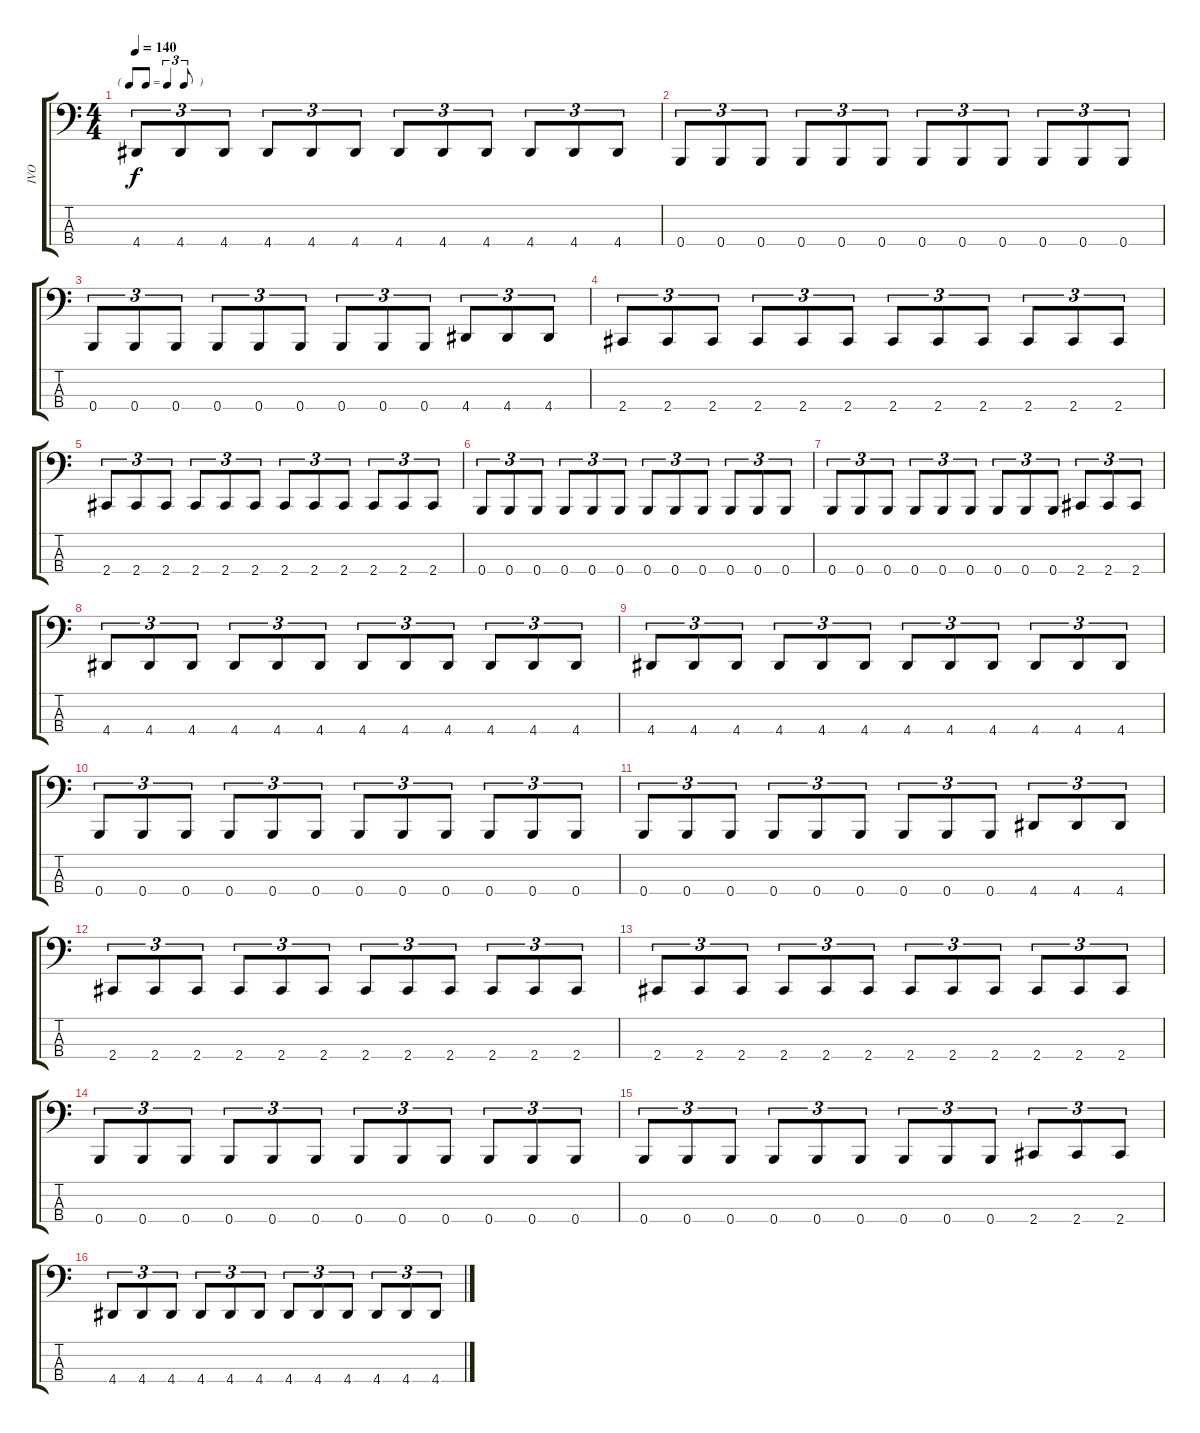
\track ("IVO" "IVO") {instrument electricbasspick}
\staff {score tabs}
\tuning (E2 B1 Gb1 B0) {hide}
\ts (4 4)
\tf triplet8th
\tempo 140
\clef f4
\ks c
4.4.8{tu (3 2) dy f} 4.4.8{tu (3 2)} 4.4.8{tu (3 2)} 4.4.8{tu (3 2)} 4.4.8{tu (3 2)} 4.4.8{tu (3 2)} 4.4.8{tu (3 2)} 4.4.8{tu (3 2)} 4.4.8{tu (3 2)} 4.4.8{tu (3 2)} 4.4.8{tu (3 2)} 4.4.8{tu (3 2)} |
0.4.8{tu (3 2)} 0.4.8{tu (3 2)} 0.4.8{tu (3 2)} 0.4.8{tu (3 2)} 0.4.8{tu (3 2)} 0.4.8{tu (3 2)} 0.4.8{tu (3 2)} 0.4.8{tu (3 2)} 0.4.8{tu (3 2)} 0.4.8{tu (3 2)} 0.4.8{tu (3 2)} 0.4.8{tu (3 2)} |
0.4.8{tu (3 2)} 0.4.8{tu (3 2)} 0.4.8{tu (3 2)} 0.4.8{tu (3 2)} 0.4.8{tu (3 2)} 0.4.8{tu (3 2)} 0.4.8{tu (3 2)} 0.4.8{tu (3 2)} 0.4.8{tu (3 2)} 4.4.8{tu (3 2)} 4.4.8{tu (3 2)} 4.4.8{tu (3 2)} |
2.4.8{tu (3 2)} 2.4.8{tu (3 2)} 2.4.8{tu (3 2)} 2.4.8{tu (3 2)} 2.4.8{tu (3 2)} 2.4.8{tu (3 2)} 2.4.8{tu (3 2)} 2.4.8{tu (3 2)} 2.4.8{tu (3 2)} 2.4.8{tu (3 2)} 2.4.8{tu (3 2)} 2.4.8{tu (3 2)} |
2.4.8{tu (3 2)} 2.4.8{tu (3 2)} 2.4.8{tu (3 2)} 2.4.8{tu (3 2)} 2.4.8{tu (3 2)} 2.4.8{tu (3 2)} 2.4.8{tu (3 2)} 2.4.8{tu (3 2)} 2.4.8{tu (3 2)} 2.4.8{tu (3 2)} 2.4.8{tu (3 2)} 2.4.8{tu (3 2)} |
0.4.8{tu (3 2)} 0.4.8{tu (3 2)} 0.4.8{tu (3 2)} 0.4.8{tu (3 2)} 0.4.8{tu (3 2)} 0.4.8{tu (3 2)} 0.4.8{tu (3 2)} 0.4.8{tu (3 2)} 0.4.8{tu (3 2)} 0.4.8{tu (3 2)} 0.4.8{tu (3 2)} 0.4.8{tu (3 2)} |
0.4.8{tu (3 2)} 0.4.8{tu (3 2)} 0.4.8{tu (3 2)} 0.4.8{tu (3 2)} 0.4.8{tu (3 2)} 0.4.8{tu (3 2)} 0.4.8{tu (3 2)} 0.4.8{tu (3 2)} 0.4.8{tu (3 2)} 2.4.8{tu (3 2)} 2.4.8{tu (3 2)} 2.4.8{tu (3 2)} |
4.4.8{tu (3 2)} 4.4.8{tu (3 2)} 4.4.8{tu (3 2)} 4.4.8{tu (3 2)} 4.4.8{tu (3 2)} 4.4.8{tu (3 2)} 4.4.8{tu (3 2)} 4.4.8{tu (3 2)} 4.4.8{tu (3 2)} 4.4.8{tu (3 2)} 4.4.8{tu (3 2)} 4.4.8{tu (3 2)} |
4.4.8{tu (3 2)} 4.4.8{tu (3 2)} 4.4.8{tu (3 2)} 4.4.8{tu (3 2)} 4.4.8{tu (3 2)} 4.4.8{tu (3 2)} 4.4.8{tu (3 2)} 4.4.8{tu (3 2)} 4.4.8{tu (3 2)} 4.4.8{tu (3 2)} 4.4.8{tu (3 2)} 4.4.8{tu (3 2)} |
0.4.8{tu (3 2)} 0.4.8{tu (3 2)} 0.4.8{tu (3 2)} 0.4.8{tu (3 2)} 0.4.8{tu (3 2)} 0.4.8{tu (3 2)} 0.4.8{tu (3 2)} 0.4.8{tu (3 2)} 0.4.8{tu (3 2)} 0.4.8{tu (3 2)} 0.4.8{tu (3 2)} 0.4.8{tu (3 2)} |
0.4.8{tu (3 2)} 0.4.8{tu (3 2)} 0.4.8{tu (3 2)} 0.4.8{tu (3 2)} 0.4.8{tu (3 2)} 0.4.8{tu (3 2)} 0.4.8{tu (3 2)} 0.4.8{tu (3 2)} 0.4.8{tu (3 2)} 4.4.8{tu (3 2)} 4.4.8{tu (3 2)} 4.4.8{tu (3 2)} |
2.4.8{tu (3 2)} 2.4.8{tu (3 2)} 2.4.8{tu (3 2)} 2.4.8{tu (3 2)} 2.4.8{tu (3 2)} 2.4.8{tu (3 2)} 2.4.8{tu (3 2)} 2.4.8{tu (3 2)} 2.4.8{tu (3 2)} 2.4.8{tu (3 2)} 2.4.8{tu (3 2)} 2.4.8{tu (3 2)} |
2.4.8{tu (3 2)} 2.4.8{tu (3 2)} 2.4.8{tu (3 2)} 2.4.8{tu (3 2)} 2.4.8{tu (3 2)} 2.4.8{tu (3 2)} 2.4.8{tu (3 2)} 2.4.8{tu (3 2)} 2.4.8{tu (3 2)} 2.4.8{tu (3 2)} 2.4.8{tu (3 2)} 2.4.8{tu (3 2)} |
0.4.8{tu (3 2)} 0.4.8{tu (3 2)} 0.4.8{tu (3 2)} 0.4.8{tu (3 2)} 0.4.8{tu (3 2)} 0.4.8{tu (3 2)} 0.4.8{tu (3 2)} 0.4.8{tu (3 2)} 0.4.8{tu (3 2)} 0.4.8{tu (3 2)} 0.4.8{tu (3 2)} 0.4.8{tu (3 2)} |
0.4.8{tu (3 2)} 0.4.8{tu (3 2)} 0.4.8{tu (3 2)} 0.4.8{tu (3 2)} 0.4.8{tu (3 2)} 0.4.8{tu (3 2)} 0.4.8{tu (3 2)} 0.4.8{tu (3 2)} 0.4.8{tu (3 2)} 2.4.8{tu (3 2)} 2.4.8{tu (3 2)} 2.4.8{tu (3 2)} |
4.4.8{tu (3 2)} 4.4.8{tu (3 2)} 4.4.8{tu (3 2)} 4.4.8{tu (3 2)} 4.4.8{tu (3 2)} 4.4.8{tu (3 2)} 4.4.8{tu (3 2)} 4.4.8{tu (3 2)} 4.4.8{tu (3 2)} 4.4.8{tu (3 2)} 4.4.8{tu (3 2)} 4.4.8{tu (3 2)}
